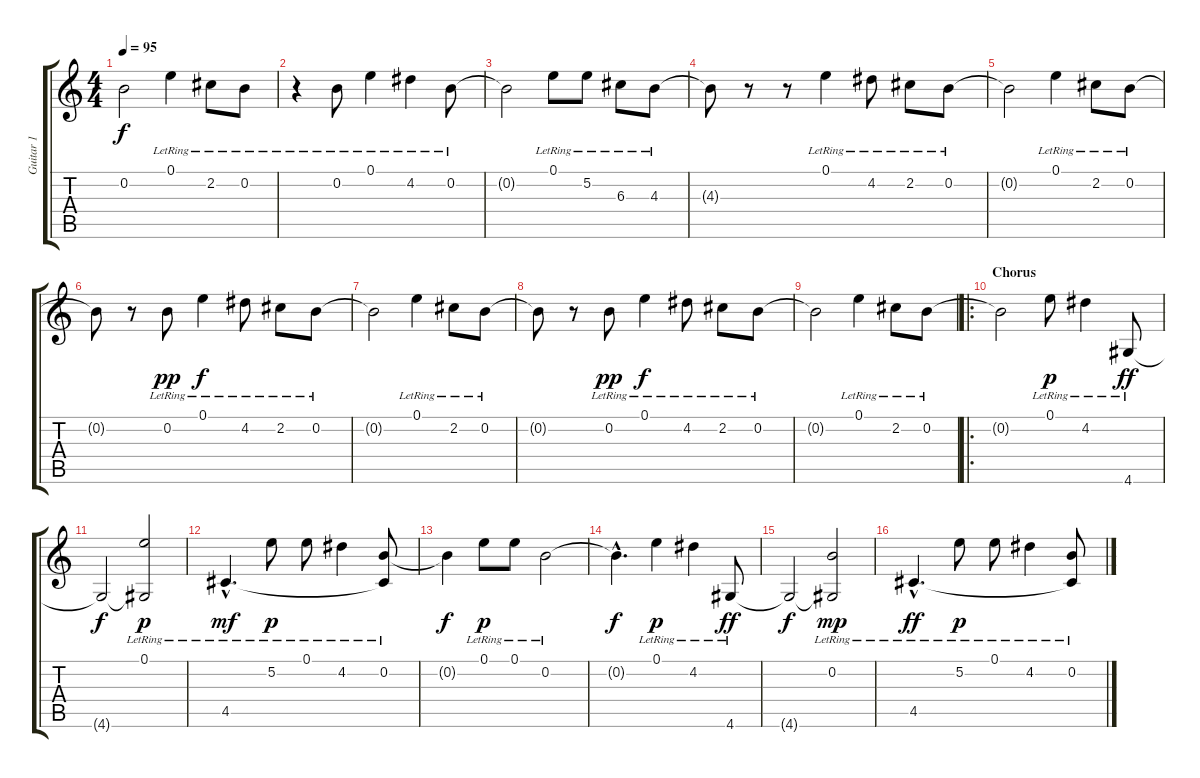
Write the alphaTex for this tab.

\track ("Guitar 1" "Guitar 1") {instrument acousticguitarsteel}
\staff {score tabs}
\tuning (E4 B3 G3 D3 A2 E2) {hide}
\ts (4 4)
\tempo 95
\clef g2
\ks c
0.2{t}.2{dy f} 0.1{lr}.4{volume 5} 2.2{lr}.8 0.2{lr}.8 |
r.4 0.2{lr}.8 0.1{lr}.4{volume 8} 4.2{lr}.4 0.2{lr}.8 |
0.2{t}.2 0.1{lr}.8{volume 5} 5.2{lr}.8 6.3{lr}.8 4.3{lr}.8 |
4.3{t}.8 r.8 r.8 0.1{lr}.4{volume 8} 4.2{lr}.8 2.2{lr}.8 0.2{lr}.8 |
0.2{t}.2 0.1{lr}.4{volume 5} 2.2{lr}.8 0.2{lr}.8 |
0.2{t}.8 r.8 0.2{lr}.8{dy pp} 0.1{lr}.4{dy f volume 8} 4.2{lr}.8 2.2{lr}.8 0.2{lr}.8 |
0.2{t}.2 0.1{lr}.4{volume 5} 2.2{lr}.8 0.2{lr}.8 |
0.2{t}.8 r.8 0.2{lr}.8{dy pp} 0.1{lr}.4{dy f volume 8} 4.2{lr}.8 2.2{lr}.8 0.2{lr}.8 |
0.2{t}.2 0.1{lr}.4{volume 5} 2.2{lr}.8 0.2{lr}.8 |
\ro
\section ("" "Chorus")
0.2{t}.2{volume 11} 0.1{lr}.8{dy p} 4.2{lr}.4 4.6{lr}.8{dy ff} |
4.6{t}.2{dy f} (0.1{lr} 4.6{t}).2{dy p} |
4.5{hac lr}.4{d dy mf volume 13} 5.2{lr}.8{dy p} 0.1{lr}.8 4.2{lr}.4 (0.2{lr} 4.5{t}).8 |
0.2{t}.4{dy f} 0.1{lr}.8{dy p} 0.1{lr}.8 0.2{lr}.2 |
0.2{hac t}.4{d dy f volume 13} 0.1{lr}.4{dy p} 4.2{lr}.4 4.6{lr}.8{dy ff} |
4.6{t}.2{dy f} (0.2{lr} 4.6{t}).2{dy mp} |
4.5{hac lr}.4{d dy ff volume 13} 5.2{lr}.8{dy p} 0.1{lr}.8 4.2{lr}.4 (0.2{lr} 4.5{t}).8
